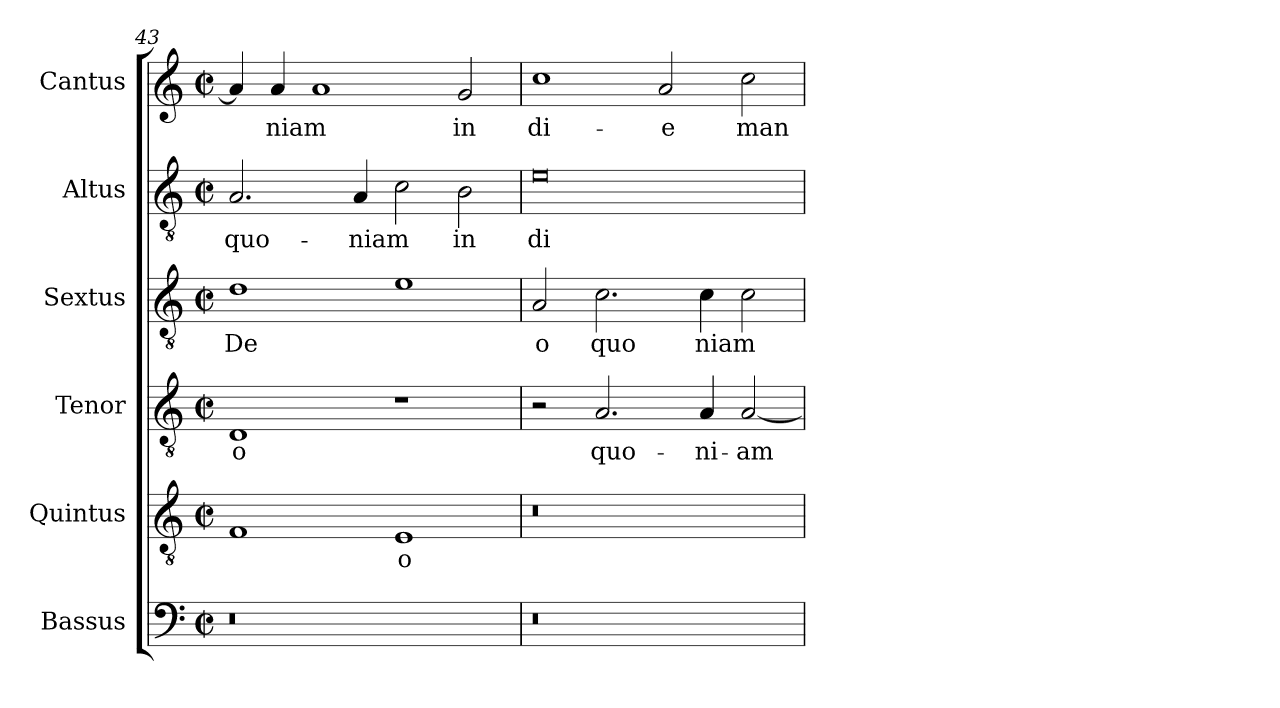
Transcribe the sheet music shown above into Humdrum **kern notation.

**kern	**kern	**text	**kern	**text	**kern	**text	**kern	**text	**kern	**text
*part6	*part5	*part5	*part4	*part4	*part3	*part3	*part2	*part2	*part1	*part1
*staff6	*staff5	*staff5	*staff4	*staff4	*staff3	*staff3	*staff2	*staff2	*staff1	*staff1
*I"Bassus	*I"Quintus	*	*I"Tenor	*	*I"Sextus	*	*I"Altus	*	*I"Cantus	*
*clefF4	*clefGv2	*	*clefGv2	*	*clefGv2	*	*clefGv2	*	*clefG2	*
*k[]	*k[]	*	*k[]	*	*k[]	*	*k[]	*	*k[]	*
*C:	*C:	*	*C:	*	*C:	*	*C:	*	*C:	*
*M2/2	*M2/2	*	*M2/2	*	*M2/2	*	*M2/2	*	*M2/2	*
*met(c|)	*met(c|)	*	*met(c|)	*	*met(c|)	*	*met(c|)	*	*met(c|)	*
=43	=43	=43	=43	=43	=43	=43	=43	=43	=43	=43
!	!	!LO:LY:b:cj	!	!LO:LY:b:cj	!	!LO:LY:b:cj	!	!LO:LY:b:cj	!	!LO:LY:b
0r	1F	.	1D	-o	1d	De	2.A/	quo-	4a/]	--
!	!	!	!	!	!	!	!	!	!	!LO:LY:b
.	.	.	.	.	.	.	.	.	4a/	-niam
!	!	!	!	!	!	!	!	!	!	!LO:LY:b
.	.	.	.	.	.	.	.	.	1a	.
!	!	!	!	!	!	!	!	!LO:LY:b:cj	!	!
.	.	.	.	.	.	.	4A/	-niam	.	.
!	!	!LO:LY:b:cj	!	!	!	!LO:LY:b:cj	!	!LO:LY:b:cj	!	!
.	1E	o	1r	.	1e	.	2c\	.	.	.
!	!	!	!	!	!	!	!	!LO:LY:b:cj	!	!LO:LY:b
.	.	.	.	.	.	.	2B\	in	2g/	in
=44	=44	=44	=44	=44	=44	=44	=44	=44	=44	=44
!	!	!	!	!	!	!LO:LY:b:cj	!	!LO:LY:b:cj	!	!LO:LY:b
0r	0r	.	2r	.	2A/	o	0e	di-	1cc	di-
!	!	!	!	!LO:LY:b:cj	!	!LO:LY:b:cj	!	!	!	!
.	.	.	2.A/	quo-	2.c\	quo	.	.	.	.
!	!	!	!	!	!	!	!	!	!	!LO:LY:b
.	.	.	.	.	.	.	.	.	2a/	-e
!	!	!	!	!LO:LY:b:cj	!	!LO:LY:b:cj	!	!	!	!
.	.	.	4A/	-ni-	4c\	niam	.	.	.	.
!	!	!	!	!LO:LY:b:cj	!	!LO:LY:b:cj	!	!	!	!LO:LY:b
.	.	.	[<2A/	-am	2c\	.	.	.	2cc\	man-
=	=	=	=	=	=	=	=	=	=	=
*-	*-	*-	*-	*-	*-	*-	*-	*-	*-	*-
